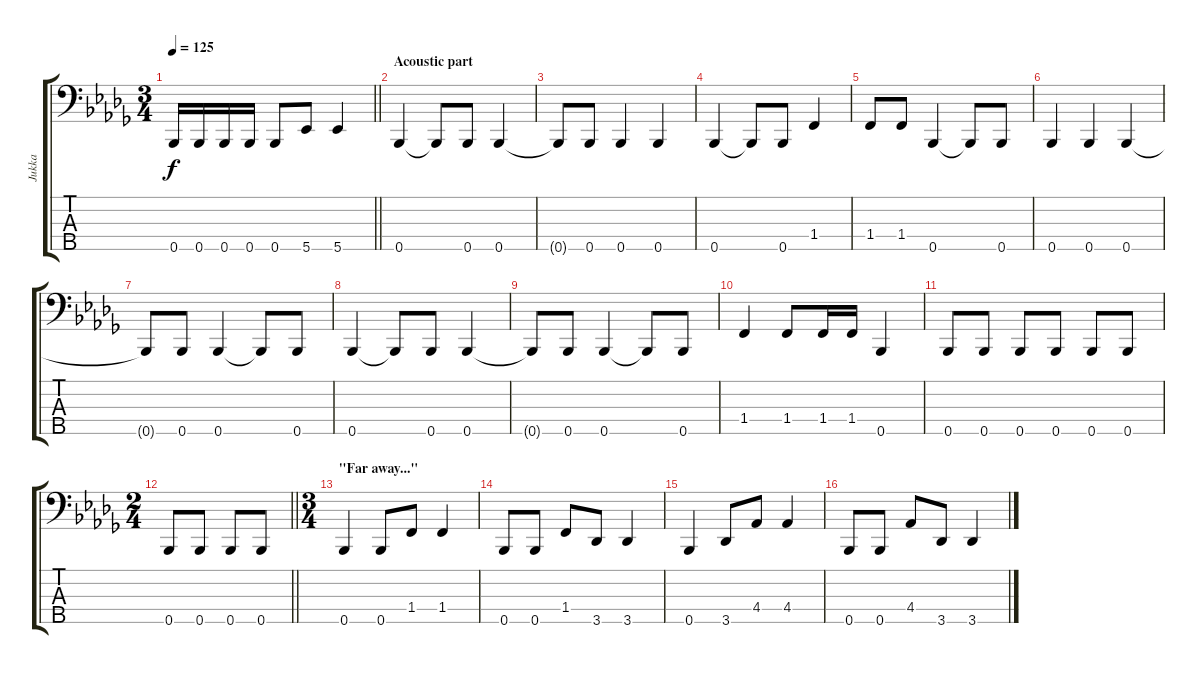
\track ("Jukka" "Jukka") {instrument electricbasspick}
\staff {score tabs}
\tuning (G2 D2 A1 E1 Bb0) {hide}
\ts (3 4)
\tempo 125
\clef f4
\barLineRight lightlight
\ks bbminor
0.5.16{dy f} 0.5.16 0.5.16 0.5.16 0.5.8 5.5.8 5.5.4 |
\section ("" "Acoustic part")
0.5.4 0.5{t}.8 0.5.8 0.5.4 |
0.5{t}.8 0.5.8 0.5.4 0.5.4 |
0.5.4 0.5{t}.8 0.5.8 1.4.4 |
1.4.8 1.4.8 0.5.4 0.5{t}.8 0.5.8 |
0.5.4 0.5.4 0.5.4 |
0.5{t}.8 0.5.8 0.5.4 0.5{t}.8 0.5.8 |
0.5.4 0.5{t}.8 0.5.8 0.5.4 |
0.5{t}.8 0.5.8 0.5.4 0.5{t}.8 0.5.8 |
1.4.4 1.4.8 1.4.16 1.4.16 0.5.4 |
0.5.8 0.5.8 0.5.8 0.5.8 0.5.8 0.5.8 |
\ts (2 4)
\barLineRight lightlight
0.5.8 0.5.8 0.5.8 0.5.8 |
\ts (3 4)
\section ("" "\"Far away...\"")
0.5.4 0.5.8 1.4.8 1.4.4 |
0.5.8 0.5.8 1.4.8 3.5.8 3.5.4 |
0.5.4 3.5.8 4.4.8 4.4.4 |
0.5.8 0.5.8 4.4.8 3.5.8 3.5.4
